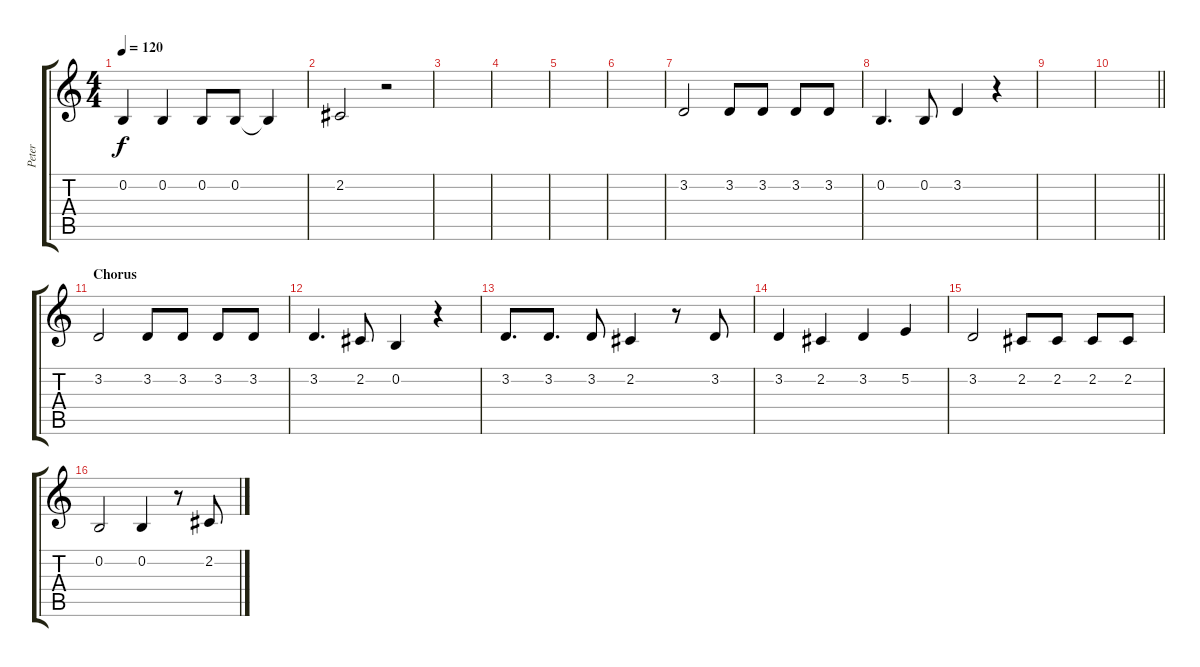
\track ("Peter" "Peter") {instrument flute}
\staff {score tabs}
\tuning (E4 B3 G3 D3 A2 E2) {hide}
\ts (4 4)
\tempo 120
\clef g2
\ks c
0.2.4{dy f} 0.2.4 0.2.8 0.2.8 0.2{t}.4 |
2.2.2 r.2 |
|
|
|
|
3.2.2 3.2.8 3.2.8 3.2.8 3.2.8 |
0.2.4{d} 0.2.8 3.2.4 r.4 |
|
\barLineRight lightlight
|
\section ("" "Chorus")
3.2.2 3.2.8 3.2.8 3.2.8 3.2.8 |
3.2.4{d} 2.2.8 0.2.4 r.4 |
3.2.8{d} 3.2.8{d} 3.2.8 2.2.4 r.8 3.2.8 |
3.2.4 2.2.4 3.2.4 5.2.4 |
3.2.2 2.2.8 2.2.8 2.2.8 2.2.8 |
0.2.2 0.2.4 r.8 2.2.8
